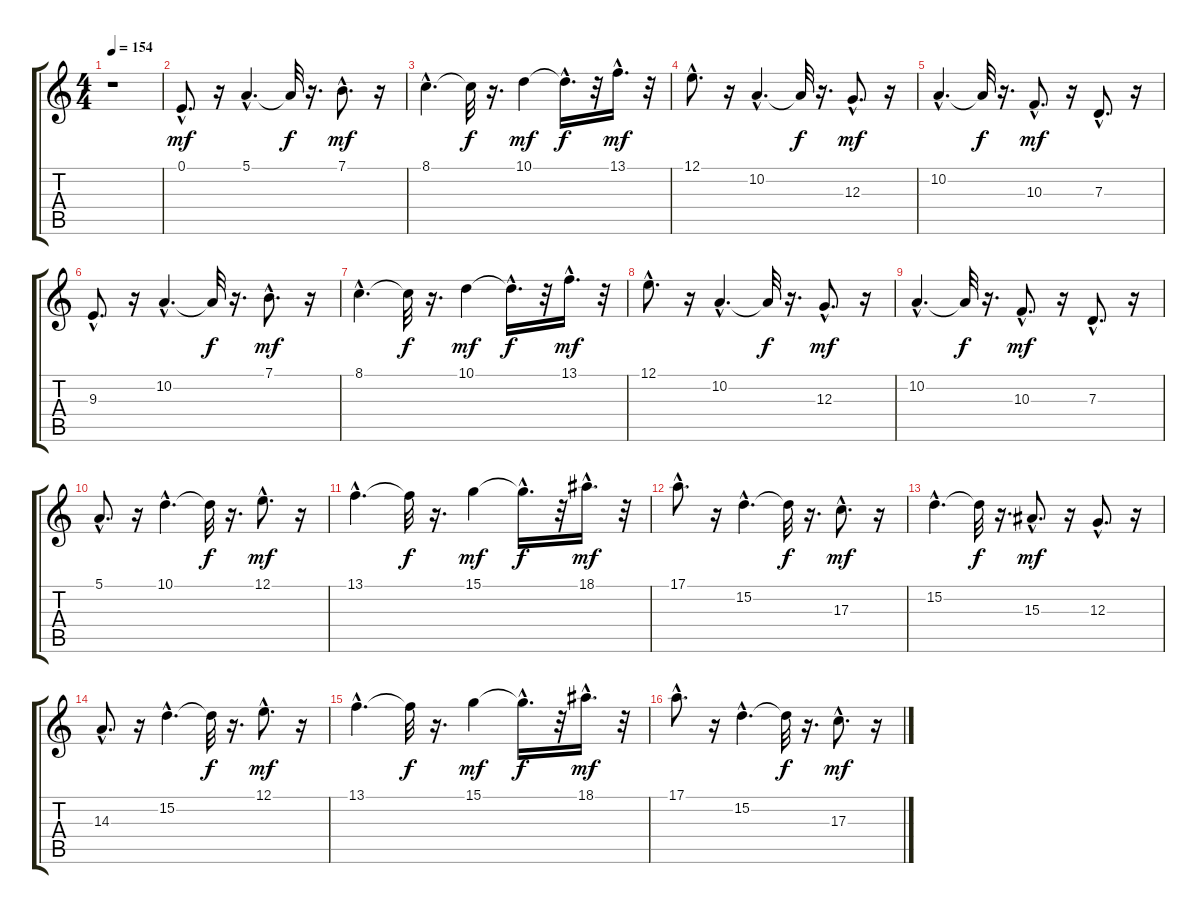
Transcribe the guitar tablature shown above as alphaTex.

\track "" {instrument flute}
\staff {score tabs}
\tuning (E4 B3 G3 D3 A2 E2) {hide}
\ts (4 4)
\tempo 154
\clef g2
\ks c
r.1{dy mf} |
0.1{hac}.8{d} r.16 5.1{hac}.4{d} 5.1{t}.32{dy f} r.16{d} 7.1{hac}.8{d dy mf} r.16 |
8.1{hac}.4{d} 8.1{t}.32{dy f} r.16{d} 10.1.4{dy mf} 10.1{hac t}.16{d dy f} r.32 13.1{hac}.16{d dy mf} r.32 |
12.1{hac}.8{d} r.16 10.2{hac}.4{d} 10.2{t}.32{dy f} r.16{d} 12.3{hac}.8{d dy mf} r.16 |
10.2{hac}.4{d} 10.2{t}.32{dy f} r.16{d} 10.3{hac}.8{d dy mf} r.16 7.3{hac}.8{d} r.16 |
9.3{hac}.8{d} r.16 10.2{hac}.4{d} 10.2{t}.32{dy f} r.16{d} 7.1{hac}.8{d dy mf} r.16 |
8.1{hac}.4{d} 8.1{t}.32{dy f} r.16{d} 10.1.4{dy mf} 10.1{hac t}.16{d dy f} r.32 13.1{hac}.16{d dy mf} r.32 |
12.1{hac}.8{d} r.16 10.2{hac}.4{d} 10.2{t}.32{dy f} r.16{d} 12.3{hac}.8{d dy mf} r.16 |
10.2{hac}.4{d} 10.2{t}.32{dy f} r.16{d} 10.3{hac}.8{d dy mf} r.16 7.3{hac}.8{d} r.16 |
5.1{hac}.8{d} r.16 10.1{hac}.4{d} 10.1{t}.32{dy f} r.16{d} 12.1{hac}.8{d dy mf} r.16 |
13.1{hac}.4{d} 13.1{t}.32{dy f} r.16{d} 15.1.4{dy mf} 15.1{hac t}.16{d dy f} r.32 18.1{hac}.16{d dy mf} r.32 |
17.1{hac}.8{d} r.16 15.2{hac}.4{d} 15.2{t}.32{dy f} r.16{d} 17.3{hac}.8{d dy mf} r.16 |
15.2{hac}.4{d} 15.2{t}.32{dy f} r.16{d} 15.3{hac}.8{d dy mf} r.16 12.3{hac}.8{d} r.16 |
14.3{hac}.8{d} r.16 15.2{hac}.4{d} 15.2{t}.32{dy f} r.16{d} 12.1{hac}.8{d dy mf} r.16 |
13.1{hac}.4{d} 13.1{t}.32{dy f} r.16{d} 15.1.4{dy mf} 15.1{hac t}.16{d dy f} r.32 18.1{hac}.16{d dy mf} r.32 |
17.1{hac}.8{d} r.16 15.2{hac}.4{d} 15.2{t}.32{dy f} r.16{d} 17.3{hac}.8{d dy mf} r.16
